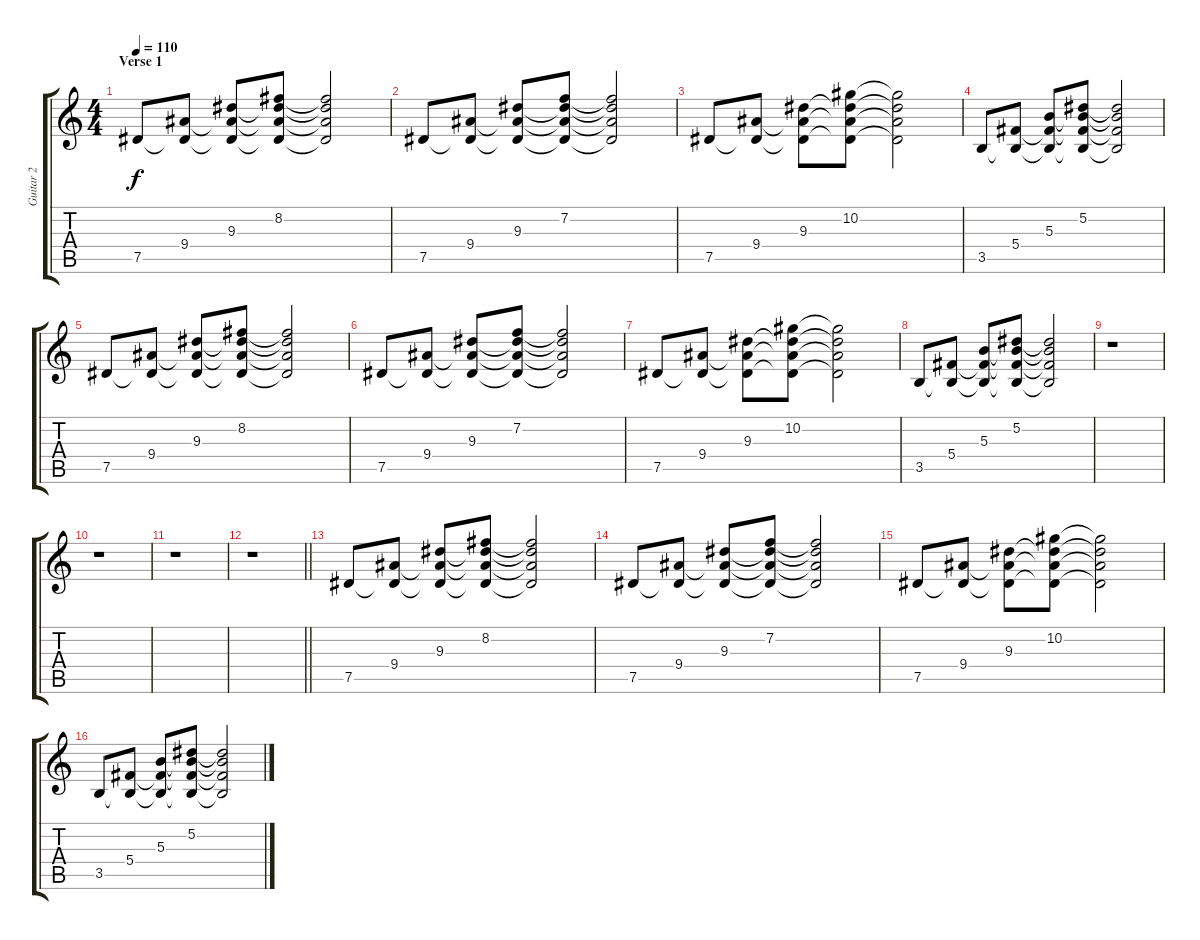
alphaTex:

\track ("Guitar 2" "Guitar 2") {instrument overdrivenguitar}
\staff {score tabs}
\tuning (Eb4 Bb3 Gb3 Db3 Ab2 Eb2) {hide}
\ts (4 4)
\section ("" "Verse 1")
\tempo 110
\clef g2
\ks c
7.5.8{dy f instrument electricguitarclean} (9.4 7.5{t}).8 (9.3 9.4{t} 7.5{t}).8 (8.2 9.3{t} 9.4{t} 7.5{t}).8 (8.2{t} 9.3{t} 9.4{t} 7.5{t}).2 |
7.5.8 (9.4 7.5{t}).8 (9.3 9.4{t} 7.5{t}).8 (7.2 9.3{t} 9.4{t} 7.5{t}).8 (7.2{t} 9.3{t} 9.4{t} 7.5{t}).2 |
7.5.8 (9.4 7.5{t}).8 (9.3 9.4{t} 7.5{t}).8 (10.2 9.3{t} 9.4{t} 7.5{t}).8 (10.2{t} 9.3{t} 9.4{t} 7.5{t}).2 |
3.5.8 (5.4 3.5{t}).8 (5.3 5.4{t} 3.5{t}).8 (5.2 5.3{t} 5.4{t} 3.5{t}).8 (5.2{t} 5.3{t} 5.4{t} 3.5{t}).2 |
7.5.8 (9.4 7.5{t}).8 (9.3 9.4{t} 7.5{t}).8 (8.2 9.3{t} 9.4{t} 7.5{t}).8 (8.2{t} 9.3{t} 9.4{t} 7.5{t}).2 |
7.5.8 (9.4 7.5{t}).8 (9.3 9.4{t} 7.5{t}).8 (7.2 9.3{t} 9.4{t} 7.5{t}).8 (7.2{t} 9.3{t} 9.4{t} 7.5{t}).2 |
7.5.8 (9.4 7.5{t}).8 (9.3 9.4{t} 7.5{t}).8 (10.2 9.3{t} 9.4{t} 7.5{t}).8 (10.2{t} 9.3{t} 9.4{t} 7.5{t}).2 |
3.5.8 (5.4 3.5{t}).8 (5.3 5.4{t} 3.5{t}).8 (5.2 5.3{t} 5.4{t} 3.5{t}).8 (5.2{t} 5.3{t} 5.4{t} 3.5{t}).2 |
r.1 |
r.1 |
r.1 |
\barLineRight lightlight
r.1 |
7.5.8 (9.4 7.5{t}).8 (9.3 9.4{t} 7.5{t}).8 (8.2 9.3{t} 9.4{t} 7.5{t}).8 (8.2{t} 9.3{t} 9.4{t} 7.5{t}).2 |
7.5.8 (9.4 7.5{t}).8 (9.3 9.4{t} 7.5{t}).8 (7.2 9.3{t} 9.4{t} 7.5{t}).8 (7.2{t} 9.3{t} 9.4{t} 7.5{t}).2 |
7.5.8 (9.4 7.5{t}).8 (9.3 9.4{t} 7.5{t}).8 (10.2 9.3{t} 9.4{t} 7.5{t}).8 (10.2{t} 9.3{t} 9.4{t} 7.5{t}).2 |
3.5.8 (5.4 3.5{t}).8 (5.3 5.4{t} 3.5{t}).8 (5.2 5.3{t} 5.4{t} 3.5{t}).8 (5.2{t} 5.3{t} 5.4{t} 3.5{t}).2
